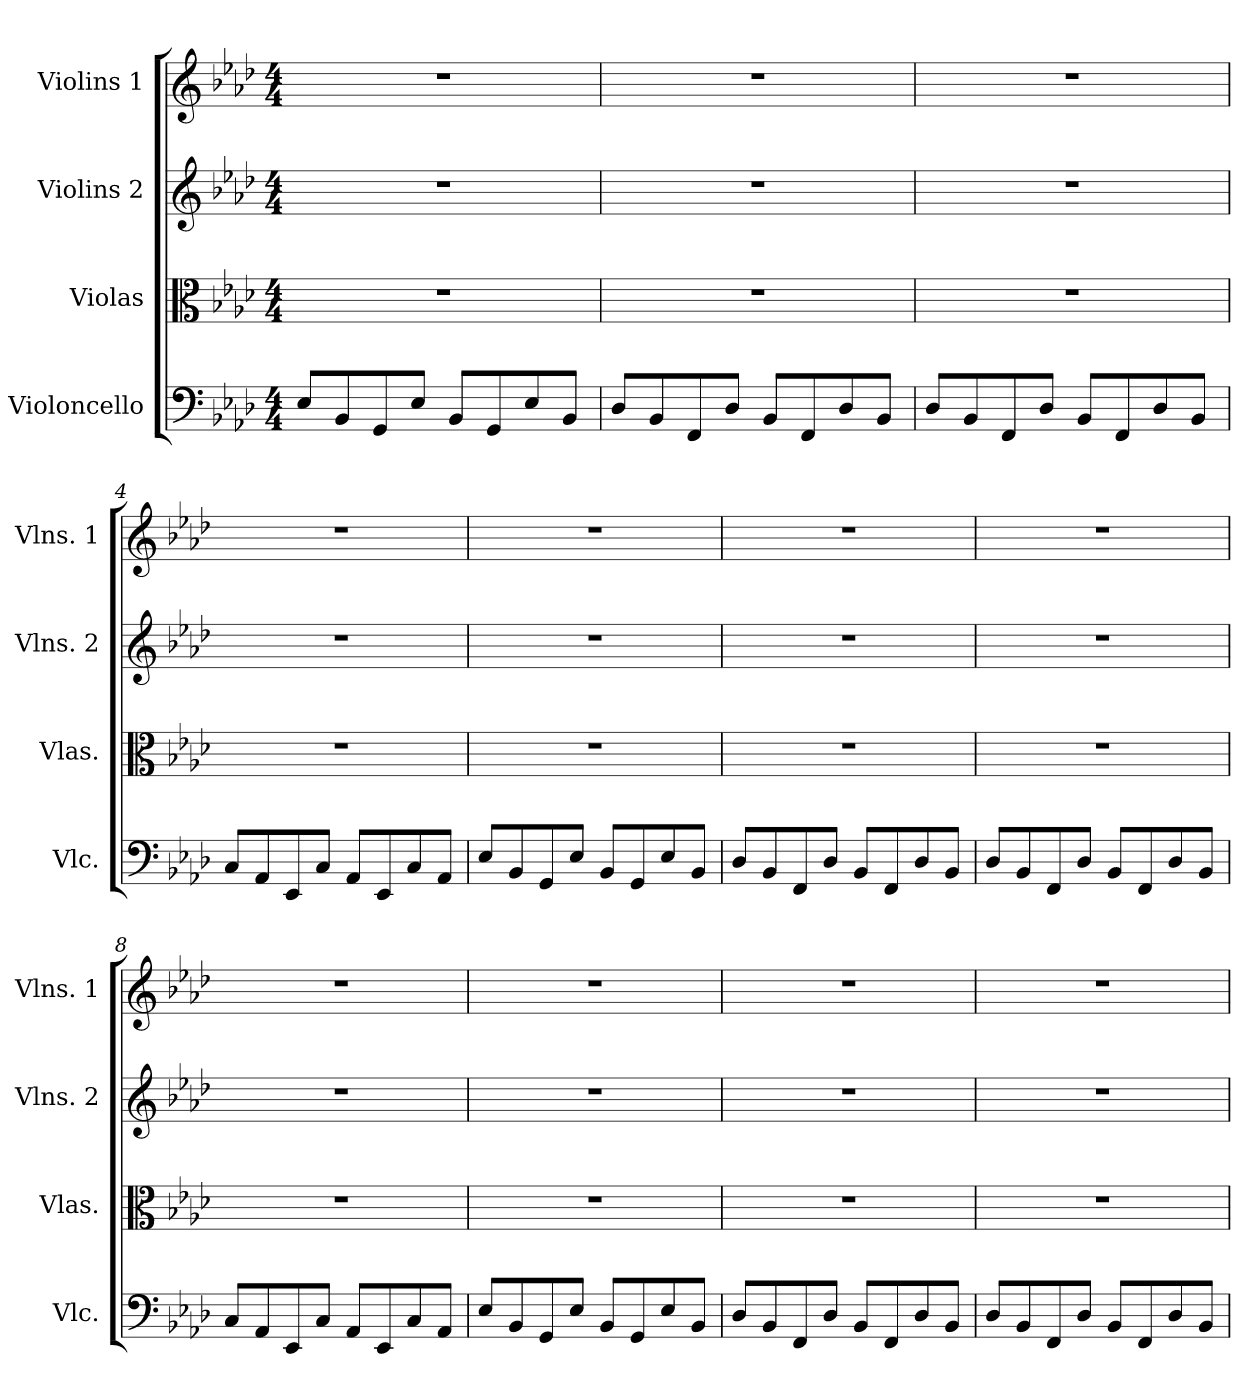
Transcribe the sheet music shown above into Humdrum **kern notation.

**kern	**kern	**kern	**kern
*part4	*part3	*part2	*part1
*staff4	*staff3	*staff2	*staff1
*I"Violoncello	*I"Violas	*I"Violins 2	*I"Violins 1
*I'Vlc.	*I'Vlas.	*I'Vlns. 2	*I'Vlns. 1
*clefF4	*clefC3	*clefG2	*clefG2
*k[b-e-a-d-]	*k[b-e-a-d-]	*k[b-e-a-d-]	*k[b-e-a-d-]
*A-:	*A-:	*A-:	*A-:
*M4/4	*M4/4	*M4/4	*M4/4
=1	=1	=1	=1
8E-/L	1r	1r	1r
8BB-/	.	.	.
8GG/	.	.	.
8E-/J	.	.	.
8BB-/L	.	.	.
8GG/	.	.	.
8E-/	.	.	.
8BB-/J	.	.	.
=2	=2	=2	=2
8D-/L	1r	1r	1r
8BB-/	.	.	.
8FF/	.	.	.
8D-/J	.	.	.
8BB-/L	.	.	.
8FF/	.	.	.
8D-/	.	.	.
8BB-/J	.	.	.
=3	=3	=3	=3
8D-/L	1r	1r	1r
8BB-/	.	.	.
8FF/	.	.	.
8D-/J	.	.	.
8BB-/L	.	.	.
8FF/	.	.	.
8D-/	.	.	.
8BB-/J	.	.	.
=4	=4	=4	=4
8C/L	1r	1r	1r
8AA-/	.	.	.
8EE-/	.	.	.
8C/J	.	.	.
8AA-/L	.	.	.
8EE-/	.	.	.
8C/	.	.	.
8AA-/J	.	.	.
!!LO:LB:g=z
=5	=5	=5	=5
8E-/L	1r	1r	1r
8BB-/	.	.	.
8GG/	.	.	.
8E-/J	.	.	.
8BB-/L	.	.	.
8GG/	.	.	.
8E-/	.	.	.
8BB-/J	.	.	.
=6	=6	=6	=6
8D-/L	1r	1r	1r
8BB-/	.	.	.
8FF/	.	.	.
8D-/J	.	.	.
8BB-/L	.	.	.
8FF/	.	.	.
8D-/	.	.	.
8BB-/J	.	.	.
=7	=7	=7	=7
8D-/L	1r	1r	1r
8BB-/	.	.	.
8FF/	.	.	.
8D-/J	.	.	.
8BB-/L	.	.	.
8FF/	.	.	.
8D-/	.	.	.
8BB-/J	.	.	.
=8	=8	=8	=8
8C/L	1r	1r	1r
8AA-/	.	.	.
8EE-/	.	.	.
8C/J	.	.	.
8AA-/L	.	.	.
8EE-/	.	.	.
8C/	.	.	.
8AA-/J	.	.	.
!!LO:PB:g=z
=9	=9	=9	=9
8E-/L	1r	1r	1r
8BB-/	.	.	.
8GG/	.	.	.
8E-/J	.	.	.
8BB-/L	.	.	.
8GG/	.	.	.
8E-/	.	.	.
8BB-/J	.	.	.
=10	=10	=10	=10
8D-/L	1r	1r	1r
8BB-/	.	.	.
8FF/	.	.	.
8D-/J	.	.	.
8BB-/L	.	.	.
8FF/	.	.	.
8D-/	.	.	.
8BB-/J	.	.	.
=11	=11	=11	=11
8D-/L	1r	1r	1r
8BB-/	.	.	.
8FF/	.	.	.
8D-/J	.	.	.
8BB-/L	.	.	.
8FF/	.	.	.
8D-/	.	.	.
8BB-/J	.	.	.
=	=	=	=
*-	*-	*-	*-
